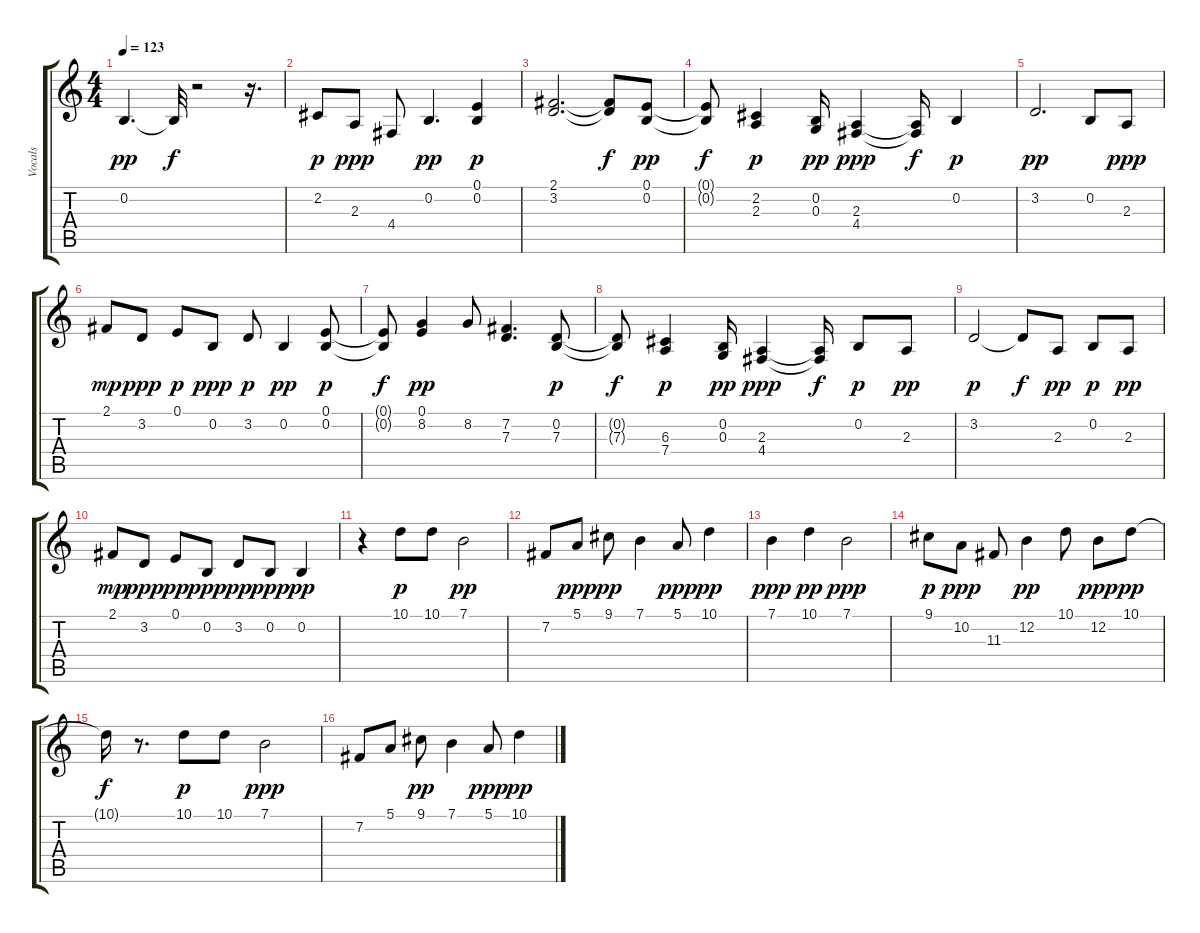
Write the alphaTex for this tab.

\track ("Vocals" "Vocals") {instrument flute}
\staff {score tabs}
\tuning (E4 B3 G3 D3 A2 E2) {hide}
\ts (4 4)
\tempo 123
\clef g2
\ks c
0.2.4{d dy pp} 0.2{t}.32{dy f} r.2 r.16{d} |
2.2.8{dy p} 2.3.8{dy ppp} 4.4.8 0.2.4{d dy pp} (0.1 0.2).4{dy p} |
(2.1 3.2).2{d} (2.1{t} 3.2{t}).8{dy f} (0.1 0.2).8{dy pp} |
(0.1{t} 0.2{t}).8{dy f} (2.2 2.3).4{dy p} (0.2 0.3).16{dy pp} (2.3 4.4).4{dy ppp} (2.3{t} 4.4{t}).16{dy f} 0.2.4{dy p} |
3.2.2{d dy pp} 0.2.8 2.3.8{dy ppp} |
2.1.8{dy mp} 3.2.8{dy ppp} 0.1.8{dy p} 0.2.8{dy ppp} 3.2.8{dy p} 0.2.4{dy pp} (0.1 0.2).8{dy p} |
(0.1{t} 0.2{t}).8{dy f} (0.1 8.2).4{dy pp} 8.2.8 (7.2 7.3).4{d} (0.2 7.3).8{dy p} |
(0.2{t} 7.3{t}).8{dy f} (6.3 7.4).4{dy p} (0.2 0.3).16{dy pp} (2.3 4.4).4{dy ppp} (2.3{t} 4.4{t}).16{dy f} 0.2.8{dy p} 2.3.8{dy pp} |
3.2.2{dy p} 3.2{t}.8{dy f} 2.3.8{dy pp} 0.2.8{dy p} 2.3.8{dy pp} |
2.1.8{dy mp} 3.2.8{dy ppp} 0.1.8{dy pp} 0.2.8{dy ppp} 3.2.8{dy pp} 0.2.8{dy ppp} 0.2.4{dy pp} |
r.4 10.1.8{dy p} 10.1.8 7.1.2{dy pp} |
7.2.8 5.1.8{dy ppp} 9.1.8{dy pp} 7.1.4 5.1.8{dy ppp} 10.1.4{dy pp} |
7.1.4{dy ppp} 10.1.4{dy pp} 7.1.2{dy ppp} |
9.1.8{dy p} 10.2.8{dy ppp} 11.3.8 12.2.4{dy pp} 10.1.8 12.2.8{dy ppp} 10.1.8{dy pp} |
10.1{t}.16{dy f} r.8{d} 10.1.8{dy p} 10.1.8 7.1.2{dy ppp} |
7.2.8 5.1.8 9.1.8{dy pp} 7.1.4 5.1.8{dy ppp} 10.1.4{dy pp}
